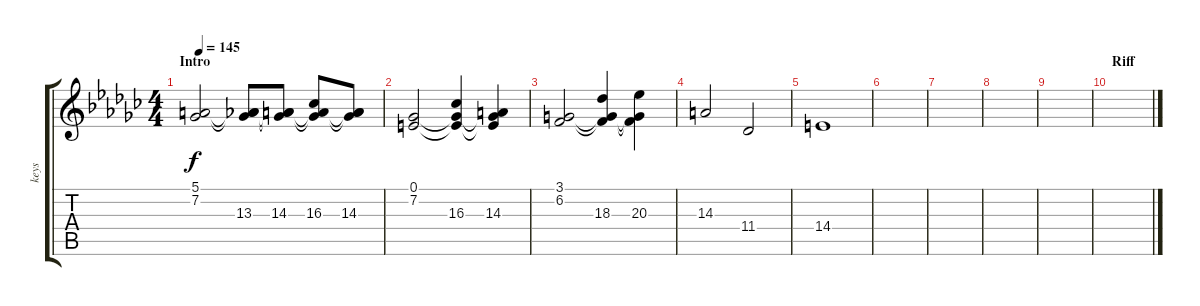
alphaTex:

\track ("keys" "keys") {instrument choiraahs}
\staff {score tabs}
\tuning (E4 B3 G3 D3 A2 E2) {hide}
\ts (4 4)
\section ("" "Intro")
\tempo 145
\clef g2
\ks gb
(5.1 7.2).2{dy f instrument choiraahs} (5.1{t} 7.2{t} 13.3).8 (5.1{t} 7.2{t} 14.3).8 (5.1{t} 7.2{t} 16.3).8 (5.1{t} 7.2{t} 14.3).8 |
(0.1 7.2).2 (0.1{t} 7.2{t} 16.3).4 (0.1{t} 7.2{t} 14.3).4 |
(3.1 6.2).2 (3.1{t} 6.2{t} 18.3).4 (3.1{t} 6.2{t} 20.3).4 |
14.3.2 11.4.2 |
14.4.1 |
|
|
|
|
\section ("" "Riff")
